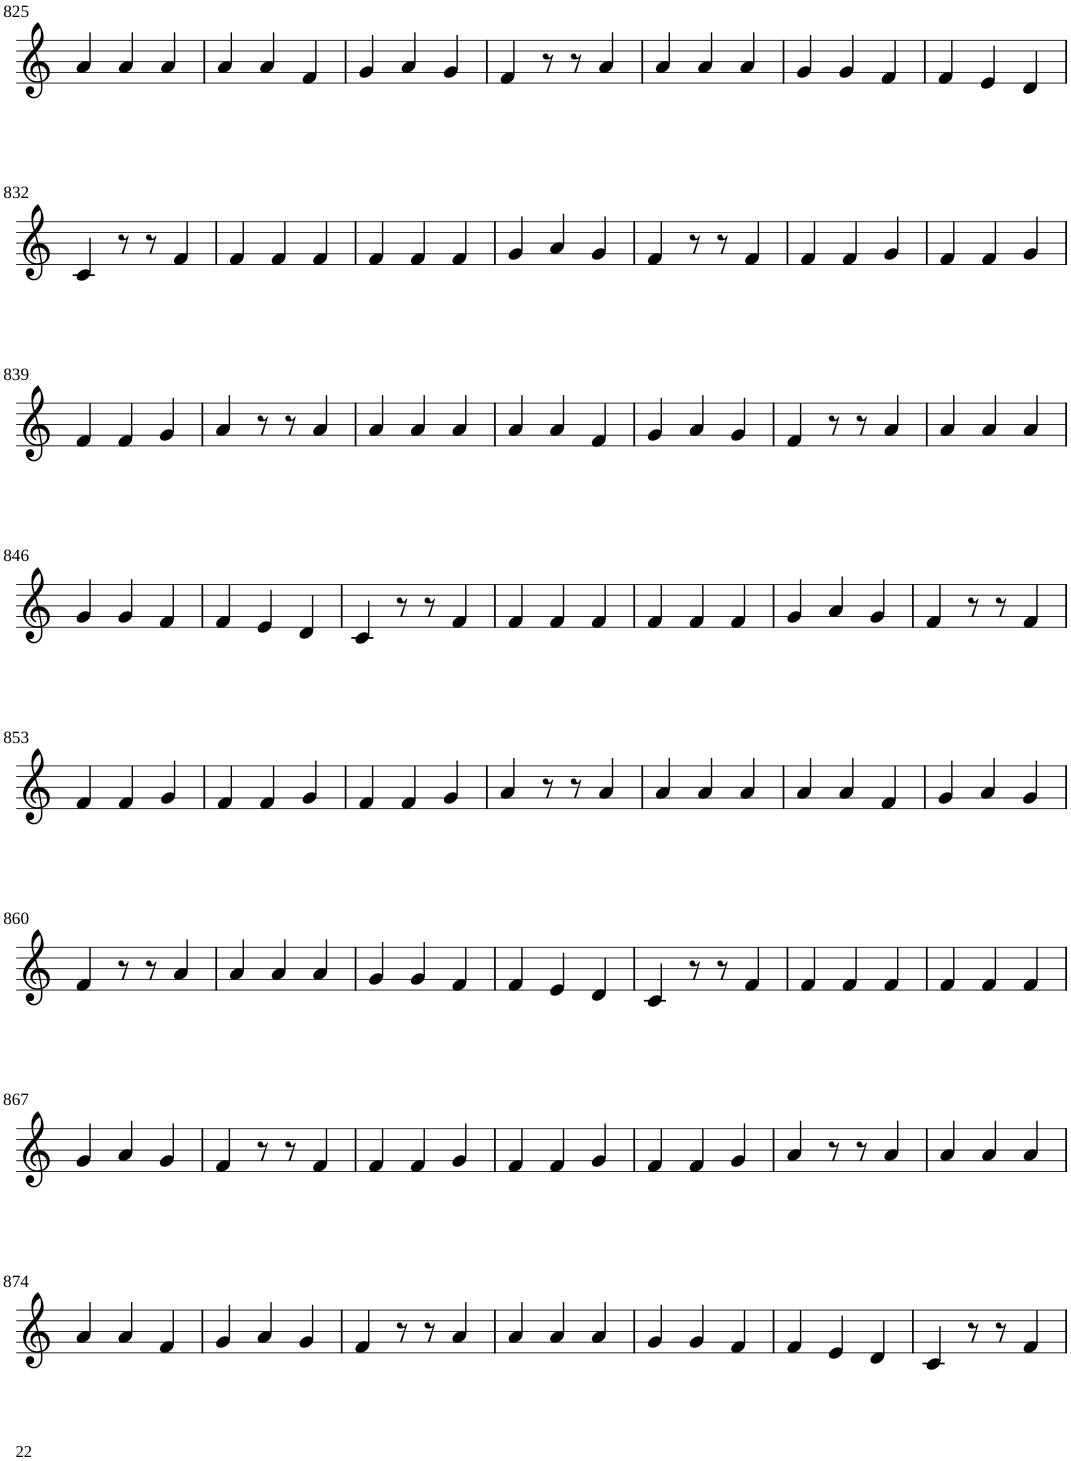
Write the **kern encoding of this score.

**kern
*part1
*staff1
*I"Violin
!!LO:PB:g=z
*clefG2
*k[]
*M6/8
=825
4a/
4a/
4a/
=826
4a/
4a/
4f/
=827
4g/
4a/
4g/
=828
4f/
8r
8r
4a/
=829
4a/
4a/
4a/
=830
4g/
4g/
4f/
=831
4f/
4e/
4d/
!!LO:LB:g=z
=832
4c/
8r
8r
4f/
=833
4f/
4f/
4f/
=834
4f/
4f/
4f/
=835
4g/
4a/
4g/
=836
4f/
8r
8r
4f/
=837
4f/
4f/
4g/
=838
4f/
4f/
4g/
!!LO:LB:g=z
=839
4f/
4f/
4g/
=840
4a/
8r
8r
4a/
=841
4a/
4a/
4a/
=842
4a/
4a/
4f/
=843
4g/
4a/
4g/
=844
4f/
8r
8r
4a/
=845
4a/
4a/
4a/
!!LO:LB:g=z
=846
4g/
4g/
4f/
=847
4f/
4e/
4d/
=848
4c/
8r
8r
4f/
=849
4f/
4f/
4f/
=850
4f/
4f/
4f/
=851
4g/
4a/
4g/
=852
4f/
8r
8r
4f/
!!LO:LB:g=z
=853
4f/
4f/
4g/
=854
4f/
4f/
4g/
=855
4f/
4f/
4g/
=856
4a/
8r
8r
4a/
=857
4a/
4a/
4a/
=858
4a/
4a/
4f/
=859
4g/
4a/
4g/
!!LO:LB:g=z
=860
4f/
8r
8r
4a/
=861
4a/
4a/
4a/
=862
4g/
4g/
4f/
=863
4f/
4e/
4d/
=864
4c/
8r
8r
4f/
=865
4f/
4f/
4f/
=866
4f/
4f/
4f/
!!LO:LB:g=z
=867
4g/
4a/
4g/
=868
4f/
8r
8r
4f/
=869
4f/
4f/
4g/
=870
4f/
4f/
4g/
=871
4f/
4f/
4g/
=872
4a/
8r
8r
4a/
=873
4a/
4a/
4a/
!!LO:LB:g=z
=874
4a/
4a/
4f/
=875
4g/
4a/
4g/
=876
4f/
8r
8r
4a/
=877
4a/
4a/
4a/
=878
4g/
4g/
4f/
=879
4f/
4e/
4d/
=880
4c/
8r
8r
4f/
=
*-
